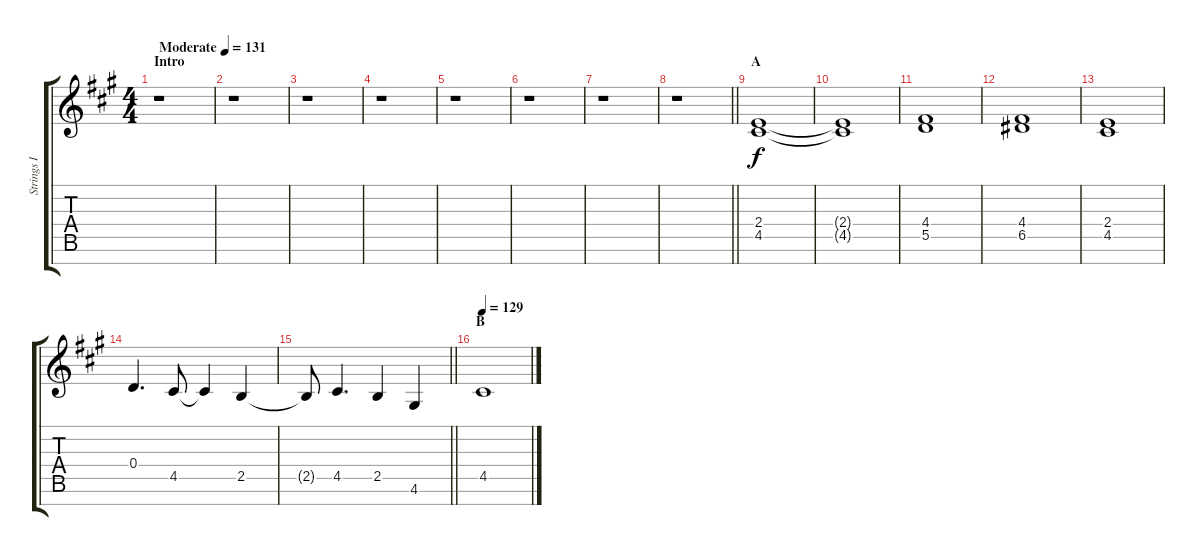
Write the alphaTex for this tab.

\track ("Strings I" "Strings I") {instrument stringensemble1}
\staff {score tabs}
\tuning (E5 B4 G4 D4 A3 E3 B2) {hide}
\ts (4 4)
\section ("" "Intro")
\tempo (131 "Moderate")
\clef g2
\ks a
r.1{dy f instrument stringensemble1} |
r.1 |
r.1 |
r.1 |
r.1 |
r.1 |
r.1 |
\barLineRight lightlight
r.1 |
\section ("" "A")
(2.4 4.5).1 |
(2.4{t} 4.5{t}).1 |
(4.4 5.5).1 |
(4.4 6.5).1 |
(2.4 4.5).1 |
0.4.4{d} 4.5.8 4.5{t}.4 2.5.4 |
\barLineRight lightlight
2.5{t}.8 4.5.4{d} 2.5.4 4.6.4 |
\section ("" "B")
\tempo 129
4.5.1
